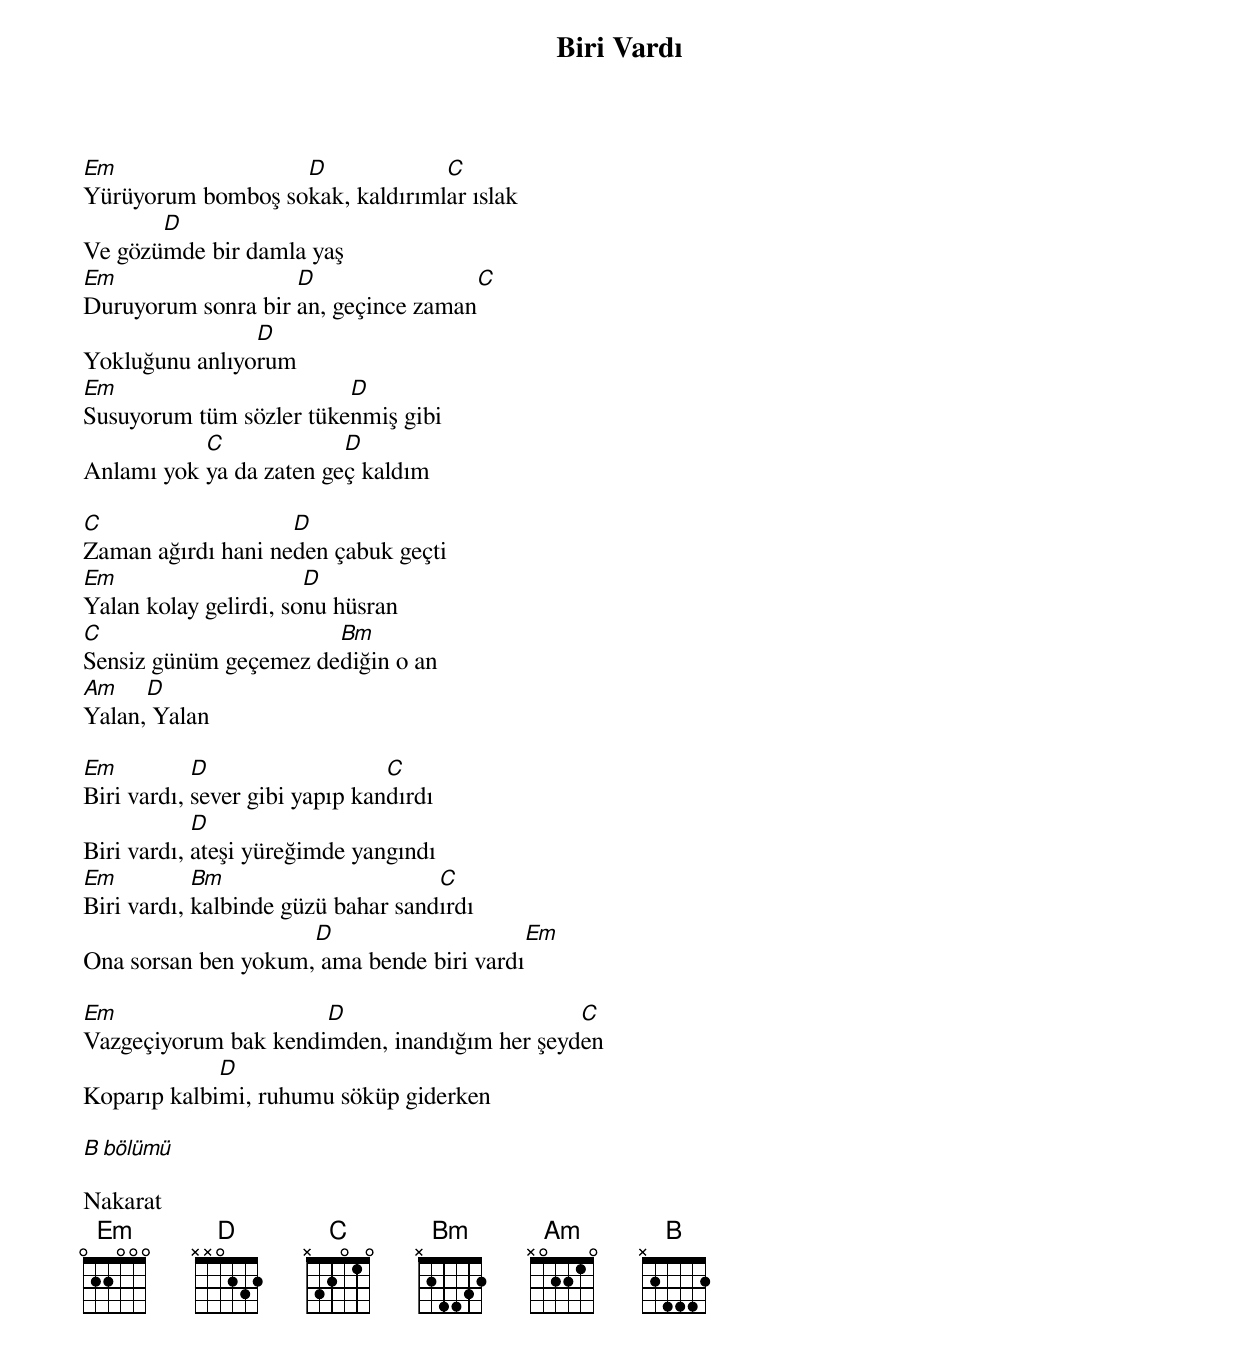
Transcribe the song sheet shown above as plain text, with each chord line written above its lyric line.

{title: Biri Vardı}
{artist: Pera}

Em                 D             C
Yürüyorum bomboş sokak, kaldırımlar ıslak
       D
Ve gözümde bir damla yaş
Em                  D                C
Duruyorum sonra bir an, geçince zaman
                D
Yokluğunu anlıyorum
Em                       D
Susuyorum tüm sözler tükenmiş gibi
           C             D
Anlamı yok ya da zaten geç kaldım

C                   D
Zaman ağırdı hani neden çabuk geçti
Em                     D
Yalan kolay gelirdi, sonu hüsran
C                      Bm
Sensiz günüm geçemez dediğin o an
Am    D
Yalan, Yalan

Em          D                   C
Biri vardı, sever gibi yapıp kandırdı
            D
Biri vardı, ateşi yüreğimde yangındı
Em          Bm                      C
Biri vardı, kalbinde güzü bahar sandırdı
                     D                    Em
Ona sorsan ben yokum, ama bende biri vardı

Em                    D                       C
Vazgeçiyorum bak kendimden, inandığım her şeyden
             D
Koparıp kalbimi, ruhumu söküp giderken

B bölümü

Nakarat
